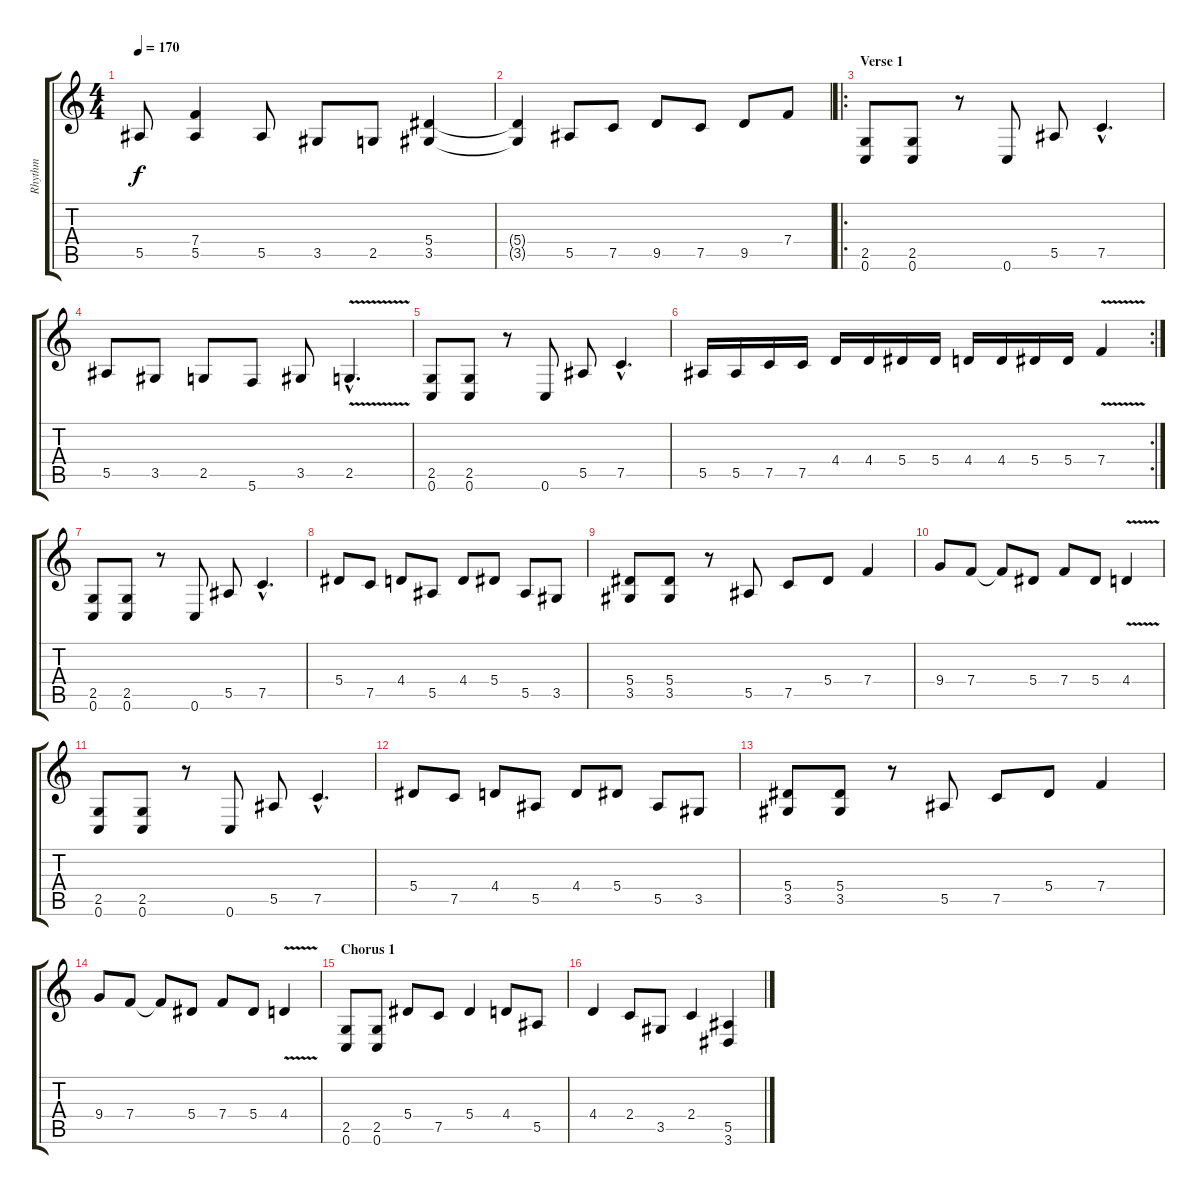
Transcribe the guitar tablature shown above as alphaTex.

\track ("Rhythm" "Rhythm") {instrument distortionguitar}
\staff {score tabs}
\tuning (C4 G3 Eb3 Bb2 F2 C2) {hide}
\ts (4 4)
\tempo 170
\clef g2
\ks c
5.5.8{dy f} (7.4 5.5).4 5.5.8 3.5.8 2.5.8 (5.4 3.5).4 |
(5.4{t} 3.5{t}).4 5.5.8 7.5.8 9.5.8 7.5.8 9.5.8 7.4.8 |
\ro
\section ("" "Verse 1")
(2.5 0.6).8 (2.5 0.6).8 r.8 0.6.8 5.5.8 7.5{hac}.4{d} |
5.5.8 3.5.8 2.5.8 5.6.8 3.5.8 2.5{v hac}.4{d} |
(2.5 0.6).8 (2.5 0.6).8 r.8 0.6.8 5.5.8 7.5{hac}.4{d} |
\rc 2
5.5.16 5.5.16 7.5.16 7.5.16 4.4.16 4.4.16 5.4.16 5.4.16 4.4.16 4.4.16 5.4.16 5.4.16 7.4{v}.4 |
(2.5 0.6).8 (2.5 0.6).8 r.8 0.6.8 5.5.8 7.5{hac}.4{d} |
5.4.8 7.5.8 4.4.8 5.5.8 4.4.8 5.4.8 5.5.8 3.5.8 |
(5.4 3.5).8 (5.4 3.5).8 r.8 5.5.8 7.5.8 5.4.8 7.4.4 |
9.4.8 7.4.8 7.4{t}.8 5.4.8 7.4.8 5.4.8 4.4{v}.4 |
(2.5 0.6).8 (2.5 0.6).8 r.8 0.6.8 5.5.8 7.5{hac}.4{d} |
5.4.8 7.5.8 4.4.8 5.5.8 4.4.8 5.4.8 5.5.8 3.5.8 |
(5.4 3.5).8 (5.4 3.5).8 r.8 5.5.8 7.5.8 5.4.8 7.4.4 |
9.4.8 7.4.8 7.4{t}.8 5.4.8 7.4.8 5.4.8 4.4{v}.4 |
\section ("" "Chorus 1")
(2.5 0.6).8 (2.5 0.6).8 5.4.8 7.5.8 5.4.4 4.4.8 5.5.8 |
4.4.4 2.4.8 3.5.8 2.4.4 (5.5 3.6).4
